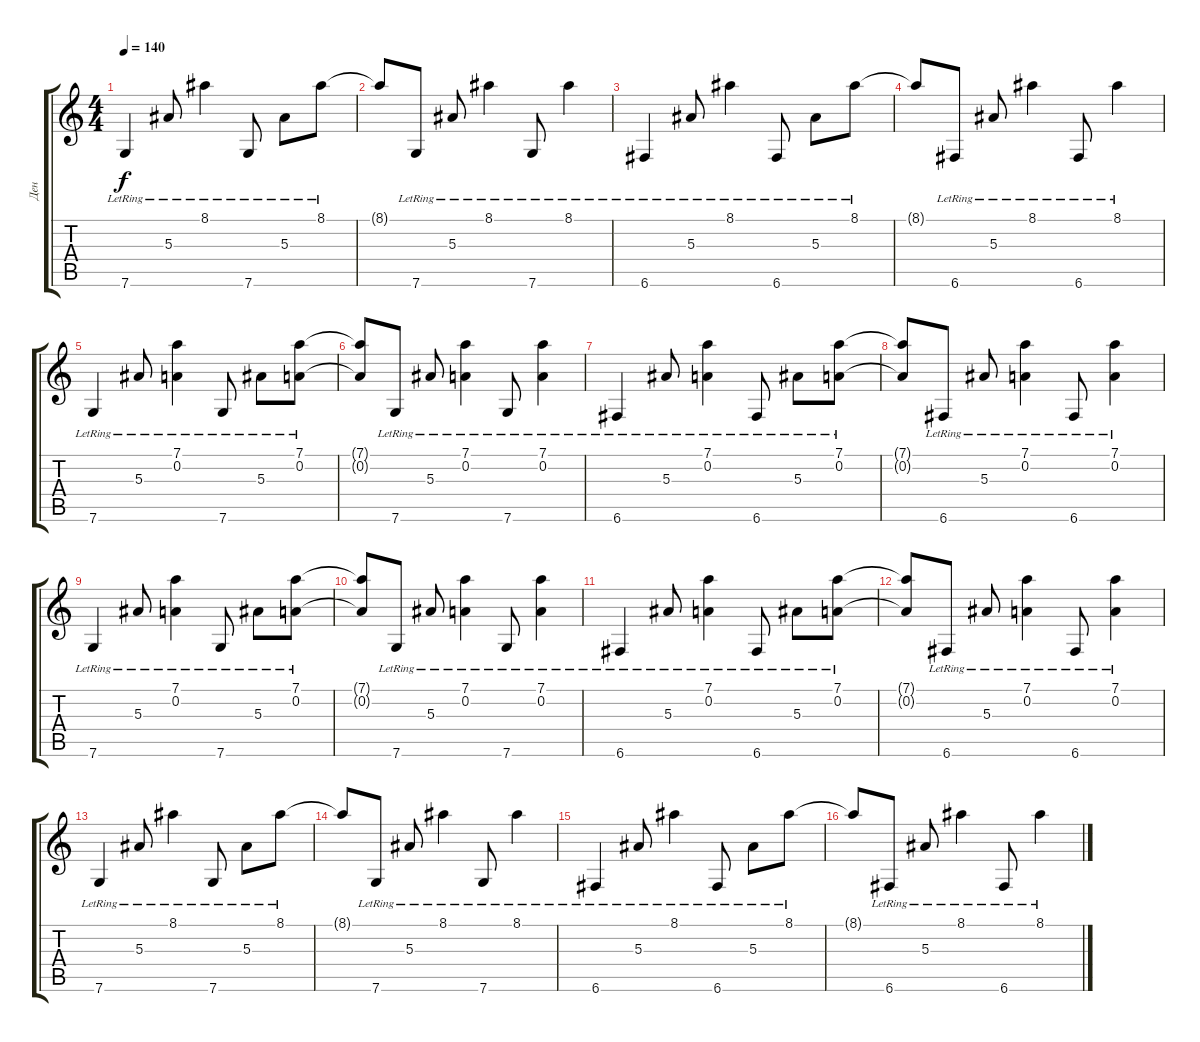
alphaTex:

\track ("Ден" "Ден") {instrument electricguitarclean}
\staff {score tabs}
\tuning (D4 A3 F3 C3 G2 C2) {hide}
\ts (4 4)
\tempo 140
\clef g2
\ks c
7.6{lr}.4{dy f} 5.3{lr}.8 8.1{lr}.4 7.6{lr}.8 5.3{lr}.8 8.1{lr}.8 |
8.1{t}.8 7.6{lr}.8 5.3{lr}.8 8.1{lr}.4 7.6{lr}.8 8.1{lr}.4 |
6.6{lr}.4 5.3{lr}.8 8.1{lr}.4 6.6{lr}.8 5.3{lr}.8 8.1{lr}.8 |
8.1{t}.8 6.6{lr}.8 5.3{lr}.8 8.1{lr}.4 6.6{lr}.8 8.1{lr}.4 |
7.6{lr}.4 5.3{lr}.8 (7.1{lr} 0.2{lr}).4 7.6{lr}.8 5.3{lr}.8 (7.1{lr} 0.2{lr}).8 |
(7.1{t} 0.2{t}).8 7.6{lr}.8 5.3{lr}.8 (7.1{lr} 0.2{lr}).4 7.6{lr}.8 (7.1{lr} 0.2{lr}).4 |
6.6{lr}.4 5.3{lr}.8 (7.1{lr} 0.2{lr}).4 6.6{lr}.8 5.3{lr}.8 (7.1{lr} 0.2{lr}).8 |
(7.1{t} 0.2{t}).8 6.6{lr}.8 5.3{lr}.8 (7.1{lr} 0.2{lr}).4 6.6{lr}.8 (7.1{lr} 0.2{lr}).4 |
7.6{lr}.4 5.3{lr}.8 (7.1{lr} 0.2{lr}).4 7.6{lr}.8 5.3{lr}.8 (7.1{lr} 0.2{lr}).8 |
(7.1{t} 0.2{t}).8 7.6{lr}.8 5.3{lr}.8 (7.1{lr} 0.2{lr}).4 7.6{lr}.8 (7.1{lr} 0.2{lr}).4 |
6.6{lr}.4 5.3{lr}.8 (7.1{lr} 0.2{lr}).4 6.6{lr}.8 5.3{lr}.8 (7.1{lr} 0.2{lr}).8 |
(7.1{t} 0.2{t}).8 6.6{lr}.8 5.3{lr}.8 (7.1{lr} 0.2{lr}).4 6.6{lr}.8 (7.1{lr} 0.2{lr}).4 |
7.6{lr}.4 5.3{lr}.8 8.1{lr}.4 7.6{lr}.8 5.3{lr}.8 8.1{lr}.8 |
8.1{t}.8 7.6{lr}.8 5.3{lr}.8 8.1{lr}.4 7.6{lr}.8 8.1{lr}.4 |
6.6{lr}.4 5.3{lr}.8 8.1{lr}.4 6.6{lr}.8 5.3{lr}.8 8.1{lr}.8 |
8.1{t}.8 6.6{lr}.8 5.3{lr}.8 8.1{lr}.4 6.6{lr}.8 8.1{lr}.4
